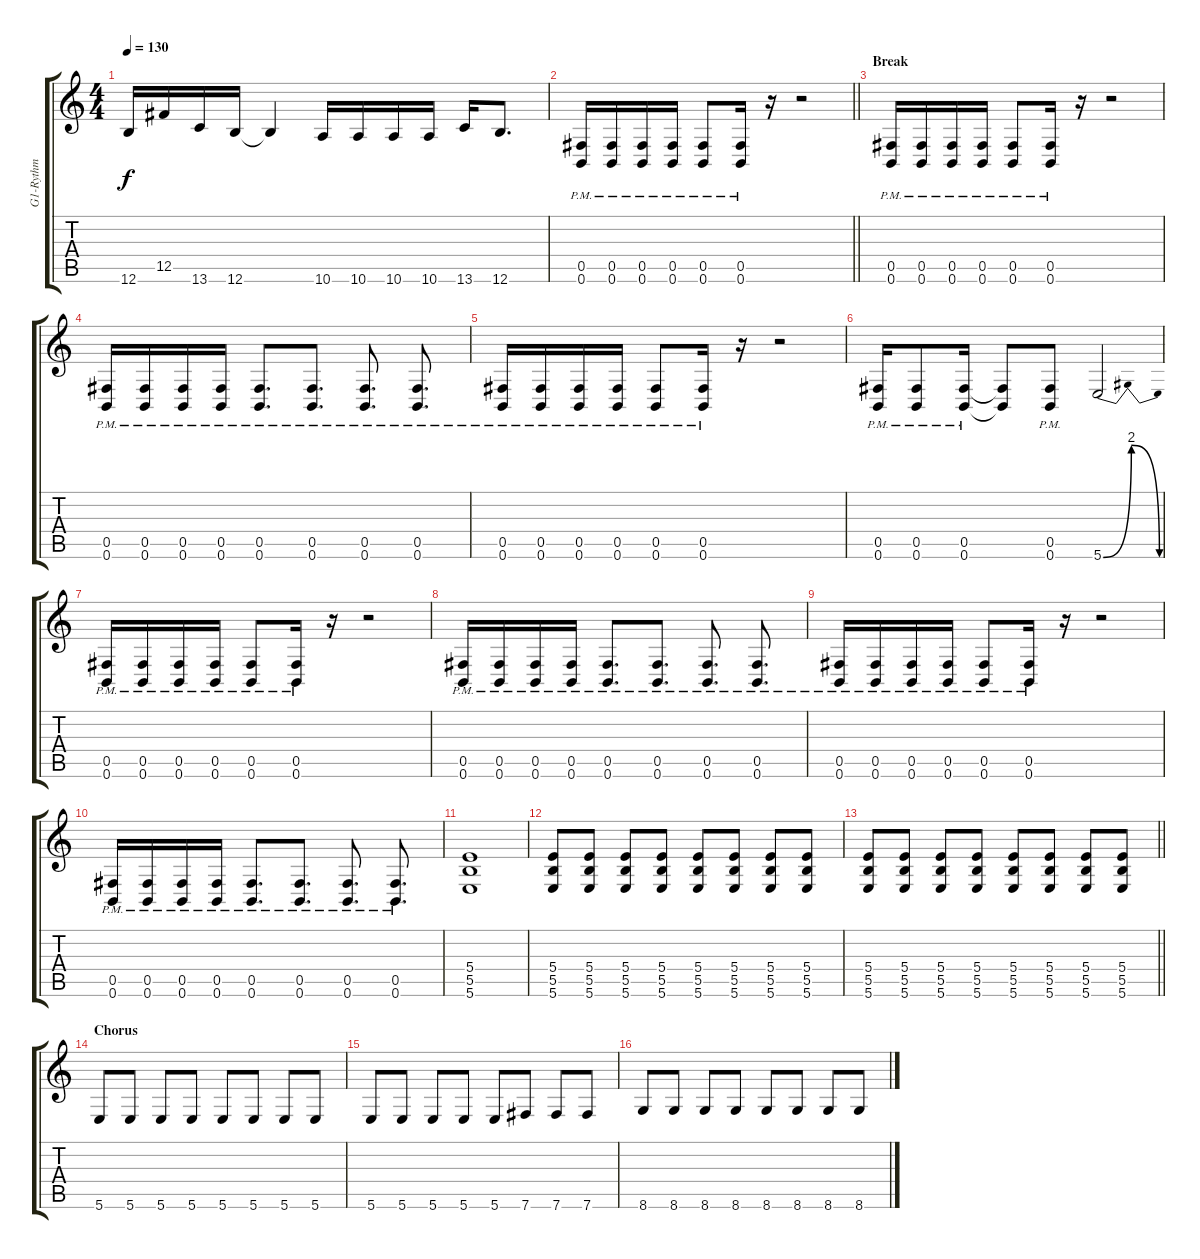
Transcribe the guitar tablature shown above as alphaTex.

\track ("G1-Rythm" "G1-Rythm") {instrument distortionguitar}
\staff {score tabs}
\tuning (Db4 Ab3 E3 B2 Gb2 B1) {hide}
\ts (4 4)
\tempo 130
\clef g2
\ks c
12.6.16{dy f} 12.5.16 13.6.16 12.6.16 12.6{t}.4 10.6.16 10.6.16 10.6.16 10.6.16 13.6.16 12.6.8{d} |
\barLineRight lightlight
(0.5{pm} 0.6{pm}).16 (0.5{pm} 0.6{pm}).16 (0.5{pm} 0.6{pm}).16 (0.5{pm} 0.6{pm}).16 (0.5{pm} 0.6{pm}).8 (0.5{pm} 0.6{pm}).16 r.16 r.2 |
\section ("" "Break")
(0.5{pm} 0.6{pm}).16 (0.5{pm} 0.6{pm}).16 (0.5{pm} 0.6{pm}).16 (0.5{pm} 0.6{pm}).16 (0.5{pm} 0.6{pm}).8 (0.5{pm} 0.6{pm}).16 r.16 r.2 |
(0.5{pm} 0.6{pm}).16 (0.5{pm} 0.6{pm}).16 (0.5{pm} 0.6{pm}).16 (0.5{pm} 0.6{pm}).16 (0.5{pm} 0.6{pm}).8{d} (0.5{pm} 0.6{pm}).8{d} (0.5{pm} 0.6{pm}).8{d} (0.5{pm} 0.6{pm}).8{d} |
(0.5{pm} 0.6{pm}).16 (0.5{pm} 0.6{pm}).16 (0.5{pm} 0.6{pm}).16 (0.5{pm} 0.6{pm}).16 (0.5{pm} 0.6{pm}).8 (0.5{pm} 0.6{pm}).16 r.16 r.2 |
(0.5{pm} 0.6{pm}).16 (0.5{pm} 0.6{pm}).8 (0.5{pm} 0.6{pm}).16 (0.5{t} 0.6{t}).8 (0.5{pm} 0.6{pm}).8 5.6{be (bendrelease 0 0 10 8 20 8 60 0)}.2 |
(0.5{pm} 0.6{pm}).16 (0.5{pm} 0.6{pm}).16 (0.5{pm} 0.6{pm}).16 (0.5{pm} 0.6{pm}).16 (0.5{pm} 0.6{pm}).8 (0.5{pm} 0.6{pm}).16 r.16 r.2 |
(0.5{pm} 0.6{pm}).16 (0.5{pm} 0.6{pm}).16 (0.5{pm} 0.6{pm}).16 (0.5{pm} 0.6{pm}).16 (0.5{pm} 0.6{pm}).8{d} (0.5{pm} 0.6{pm}).8{d} (0.5{pm} 0.6{pm}).8{d} (0.5{pm} 0.6{pm}).8{d} |
(0.5{pm} 0.6{pm}).16 (0.5{pm} 0.6{pm}).16 (0.5{pm} 0.6{pm}).16 (0.5{pm} 0.6{pm}).16 (0.5{pm} 0.6{pm}).8 (0.5{pm} 0.6{pm}).16 r.16 r.2 |
(0.5{pm} 0.6{pm}).16 (0.5{pm} 0.6{pm}).16 (0.5{pm} 0.6{pm}).16 (0.5{pm} 0.6{pm}).16 (0.5{pm} 0.6{pm}).8{d} (0.5{pm} 0.6{pm}).8{d} (0.5{pm} 0.6{pm}).8{d} (0.5{pm} 0.6{pm}).8{d} |
(5.4 5.5 5.6).1 |
(5.4 5.5 5.6).8 (5.4 5.5 5.6).8 (5.4 5.5 5.6).8 (5.4 5.5 5.6).8 (5.4 5.5 5.6).8 (5.4 5.5 5.6).8 (5.4 5.5 5.6).8 (5.4 5.5 5.6).8 |
\barLineRight lightlight
(5.4 5.5 5.6).8 (5.4 5.5 5.6).8 (5.4 5.5 5.6).8 (5.4 5.5 5.6).8 (5.4 5.5 5.6).8 (5.4 5.5 5.6).8 (5.4 5.5 5.6).8 (5.4 5.5 5.6).8 |
\section ("" "Chorus")
5.6.8 5.6.8 5.6.8 5.6.8 5.6.8 5.6.8 5.6.8 5.6.8 |
5.6.8 5.6.8 5.6.8 5.6.8 5.6.8 7.6.8 7.6.8 7.6.8 |
8.6.8 8.6.8 8.6.8 8.6.8 8.6.8 8.6.8 8.6.8 8.6.8
